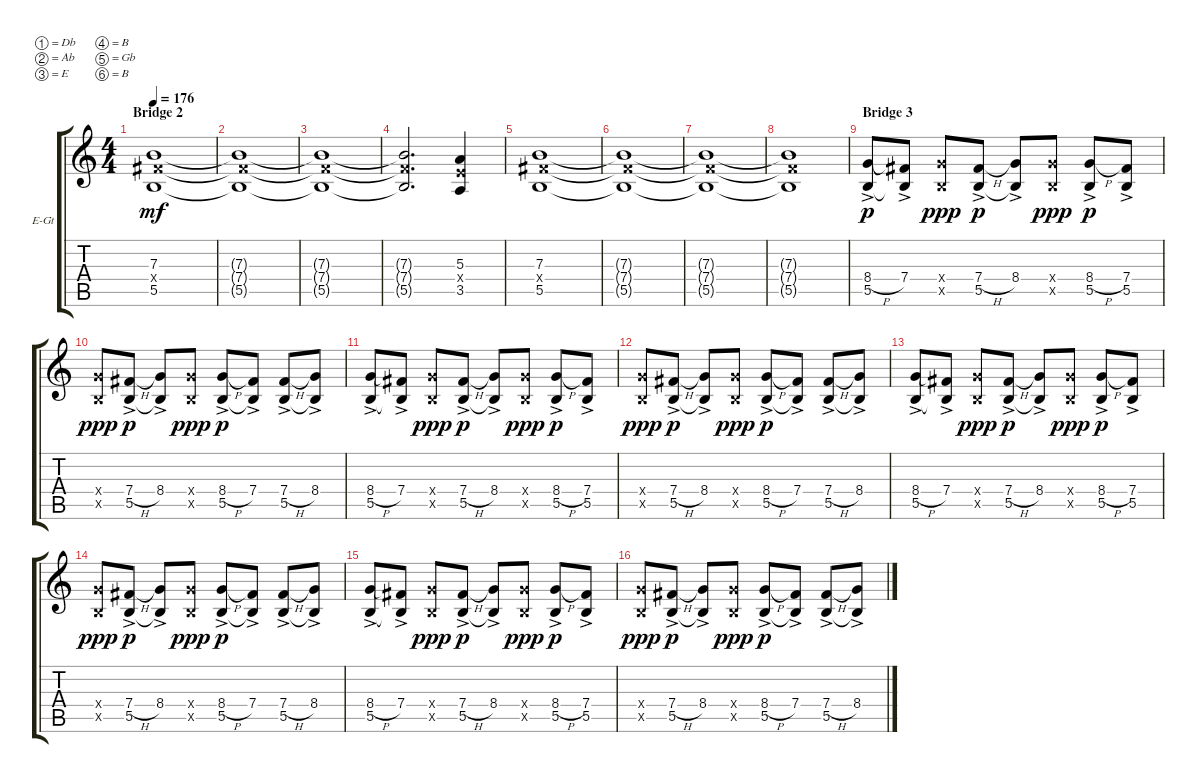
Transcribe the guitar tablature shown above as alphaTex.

\defaultSystemsLayout 4
\bracketExtendMode groupsimilarinstruments
\firstSystemTrackNameOrientation horizontal
\otherSystemsTrackNameOrientation horizontal
\track ("Серж" "E-Gt") {instrument distortionguitar}
\staff {score tabs}
\tuning (Db4 Ab3 E3 B2 Gb2 B1)
\ts (4 4)
\section ("" "Bridge 2")
\tempo 176
\clef g2
\ks c
(5.5 7.3 7.4{x}).1{dy mf} |
(5.5{t} 7.3{t} 7.4{x t}).1 |
(5.5{t} 7.3{t} 7.4{x t}).1 |
(5.5{t} 7.3{t} 7.4{x t}).2{d} (3.5 5.3 5.4{x}).4 |
(5.5 7.4{x} 7.3).1 |
(5.5{t} 7.4{x t} 7.3{t}).1 |
(5.5{t} 7.4{x t} 7.3{t}).1 |
(5.5{t} 7.4{x t} 7.3{t}).1 |
\section ("" "Bridge 3")
(5.5 8.4{h ac}).8{dy p} (7.4{ac} 5.5{t}).8 (5.5{x} 8.4{x}).8{dy ppp} (5.5 7.4{h ac}).8{dy p} (8.4{ac} 5.5{t}).8 (5.5{x} 8.4{x}).8{dy ppp} (5.5 8.4{h ac}).8{dy p} (7.4{ac} 5.5).8 |
(5.5{x} 8.4{x}).8{dy ppp} (5.5 7.4{h ac}).8{dy p} (8.4{ac} 5.5{t}).8 (5.5{x} 8.4{x}).8{dy ppp} (5.5 8.4{h ac}).8{dy p} (7.4{ac} 5.5{t}).8 (5.5 7.4{h ac}).8 (8.4{ac} 5.5{t}).8 |
(5.5 8.4{h ac}).8 (7.4{ac} 5.5{t}).8 (5.5{x} 8.4{x}).8{dy ppp} (5.5 7.4{h ac}).8{dy p} (8.4{ac} 5.5{t}).8 (5.5{x} 8.4{x}).8{dy ppp} (5.5 8.4{h ac}).8{dy p} (7.4{ac} 5.5).8 |
(5.5{x} 8.4{x}).8{dy ppp} (5.5 7.4{h ac}).8{dy p} (8.4{ac} 5.5{t}).8 (5.5{x} 8.4{x}).8{dy ppp} (5.5 8.4{h ac}).8{dy p} (7.4{ac} 5.5{t}).8 (5.5 7.4{h ac}).8 (8.4{ac} 5.5{t}).8 |
(5.5 8.4{h ac}).8 (7.4{ac} 5.5{t}).8 (5.5{x} 8.4{x}).8{dy ppp} (5.5 7.4{h ac}).8{dy p} (8.4{ac} 5.5{t}).8 (5.5{x} 8.4{x}).8{dy ppp} (5.5 8.4{h ac}).8{dy p} (7.4{ac} 5.5).8 |
(5.5{x} 8.4{x}).8{dy ppp} (5.5 7.4{h ac}).8{dy p} (8.4{ac} 5.5{t}).8 (5.5{x} 8.4{x}).8{dy ppp} (5.5 8.4{h ac}).8{dy p} (7.4{ac} 5.5{t}).8 (5.5 7.4{h ac}).8 (8.4{ac} 5.5{t}).8 |
(5.5 8.4{h ac}).8 (7.4{ac} 5.5{t}).8 (5.5{x} 8.4{x}).8{dy ppp} (5.5 7.4{h ac}).8{dy p} (8.4{ac} 5.5{t}).8 (5.5{x} 8.4{x}).8{dy ppp} (5.5 8.4{h ac}).8{dy p} (7.4{ac} 5.5).8 |
(5.5{x} 8.4{x}).8{dy ppp} (5.5 7.4{h ac}).8{dy p} (8.4{ac} 5.5{t}).8 (5.5{x} 8.4{x}).8{dy ppp} (5.5 8.4{h ac}).8{dy p} (7.4{ac} 5.5{t}).8 (5.5 7.4{h ac}).8 (8.4{ac} 5.5{t}).8
